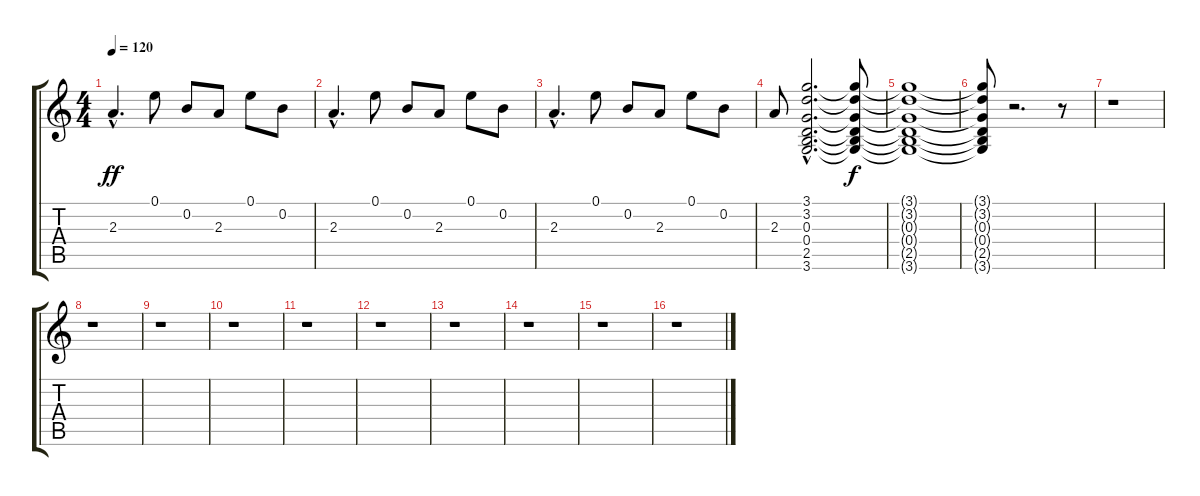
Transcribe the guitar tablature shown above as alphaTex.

\track "" {instrument electricguitarclean}
\staff {score tabs}
\tuning (E4 B3 G3 D3 A2 E2) {hide}
\ts (4 4)
\tempo 120
\clef g2
\ks c
2.3{hac}.4{d dy ff} 0.1.8 0.2.8 2.3.8 0.1.8 0.2.8 |
2.3{hac}.4{d} 0.1.8 0.2.8 2.3.8 0.1.8 0.2.8 |
2.3{hac}.4{d} 0.1.8 0.2.8 2.3.8 0.1.8 0.2.8 |
2.3.8 (3.1{hac} 3.2{hac} 0.3{hac} 0.4{hac} 2.5{hac} 3.6{hac}).2{d} (3.1{t} 3.2{t} 0.3{t} 0.4{t} 2.5{t} 3.6{t}).8{dy f} |
(3.1{t} 3.2{t} 0.3{t} 0.4{t} 2.5{t} 3.6{t}).1 |
(3.1{t} 3.2{t} 0.3{t} 0.4{t} 2.5{t} 3.6{t}).8 r.2{d} r.8 |
r.1 |
r.1 |
r.1 |
r.1 |
r.1 |
r.1 |
r.1 |
r.1 |
r.1 |
r.1
